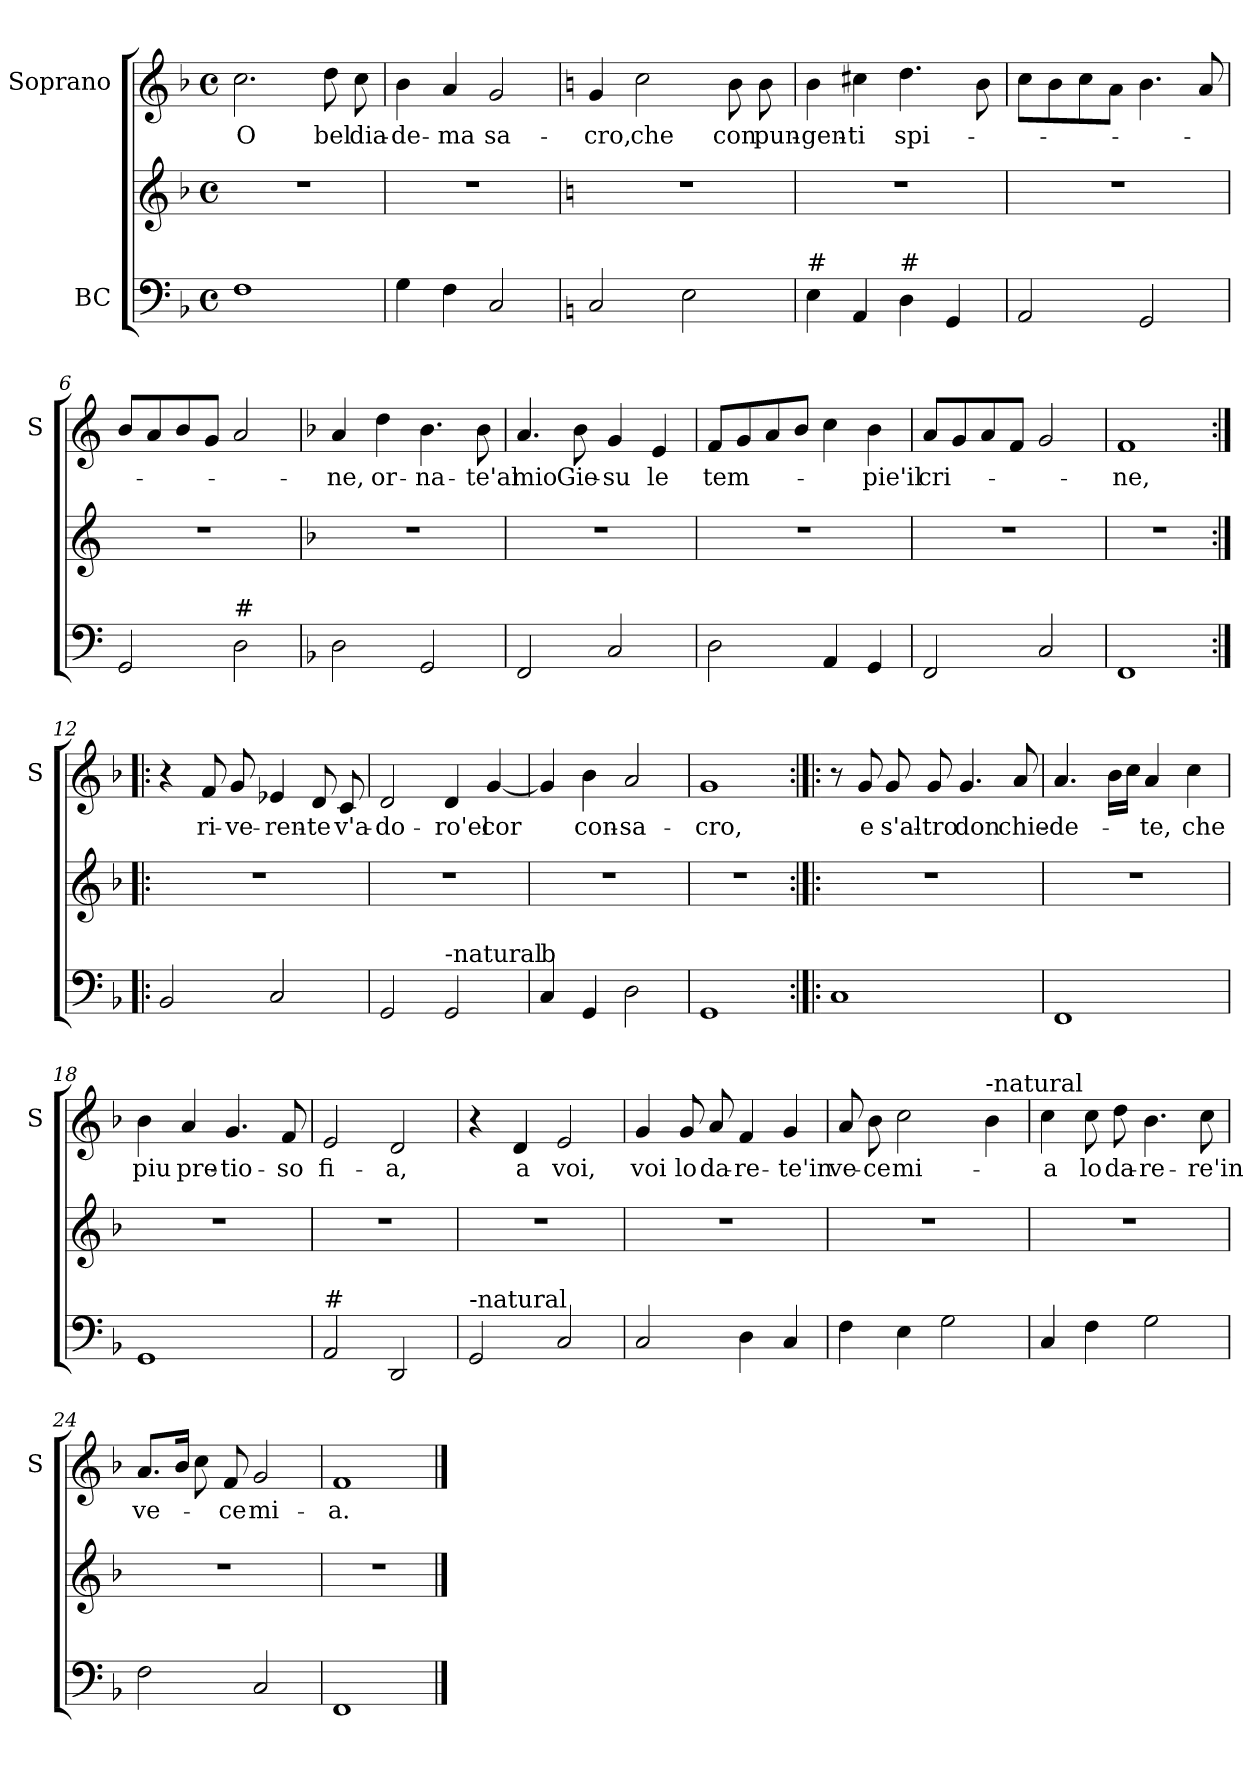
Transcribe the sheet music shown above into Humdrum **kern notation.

**kern	**kern	**kern	**text
*part2	*part2	*part1	*part1
*staff3	*staff2	*staff1	*staff1
*I"BC	*	*I"Soprano	*
*	*	*I'S	*
*clefF4	*clefG2	*clefG2	*
*k[b-]	*k[b-]	*k[b-]	*
*F:	*F:	*F:	*
*M4/4	*M4/4	*M4/4	*
*met(c)	*met(c)	*met(c)	*
=1	=1	=1	=1
!	!	!	!LO:LY:b
1F	1r	2.cc\	O
!	!	!	!LO:LY:b
.	.	8dd\	bel
!	!	!	!LO:LY:b
.	.	8cc\	dia-
=2	=2	=2	=2
!	!	!	!LO:LY:b
4G\	1r	4b-\	-de-
!	!	!	!LO:LY:b
4F\	.	4a/	-ma
!	!	!	!LO:LY:b
2C/	.	2g/	sa-
=3	=3	=3	=3
*k[]	*k[]	*k[]	*
*C:	*C:	*C:	*
!	!	!	!LO:LY:b
2C/	1r	4g/	-cro,
!	!	!	!LO:LY:b
.	.	2cc\	che
2E\	.	.	.
!	!	!	!LO:LY:b
.	.	8b\	con
!	!	!	!LO:LY:b
.	.	8b\	pun-
=4	=4	=4	=4
!LO:TX:a:t=#	!	!	!
!	!	!	!LO:LY:b
4E\	1r	4b\	-gen-
!	!	!	!LO:LY:b
4AA/	.	4cc#X\	-ti
!LO:TX:a:t=#	!	!	!
!	!	!	!LO:LY:b
4D\	.	4.dd\	spi-
4GG/	.	.	.
.	.	8b\	.
=5	=5	=5	=5
2AA/	1r	8cc\L	.
.	.	8b\	.
.	.	8cc\	.
.	.	8a\J	.
2GG/	.	4.b\	.
.	.	8a/	.
!!LO:LB:g=z
=6	=6	=6	=6
2GG/	1r	8b/L	.
.	.	8a/	.
.	.	8b/	.
.	.	8g/J	.
!LO:TX:a:t=#	!	!	!
2D\	.	2a/	.
=7	=7	=7	=7
*k[b-]	*k[b-]	*k[b-]	*
*F:	*F:	*F:	*
!	!	!	!LO:LY:b
2D\	1r	4a/	-ne,
!	!	!	!LO:LY:b
.	.	4dd\	or-
!	!	!	!LO:LY:b
2GG/	.	4.b-\	-na-
!	!	!	!LO:LY:b
.	.	8b-\	-te'al
=8	=8	=8	=8
!	!	!	!LO:LY:b
2FF/	1r	4.a/	mio
!	!	!	!LO:LY:b
.	.	8b-\	Gie-
!	!	!	!LO:LY:b
2C/	.	4g/	-su
!	!	!	!LO:LY:b
.	.	4e/	le
=9	=9	=9	=9
!	!	!	!LO:LY:b
2D\	1r	8f/L	tem-
.	.	8g/	.
.	.	8a/	.
.	.	8b-/J	.
4AA/	.	4cc\	.
!	!	!	!LO:LY:b
4GG/	.	4b-\	-pie'il
=10	=10	=10	=10
!	!	!	!LO:LY:b
2FF/	1r	8a/L	cri-
.	.	8g/	.
.	.	8a/	.
.	.	8f/J	.
2C/	.	2g/	.
!!LO:PB:g=z
=11	=11	=11	=11
!	!	!	!LO:LY:b
1FF	1r	1f	-ne,
=12:|!|:	=12:|!|:	=12:|!|:	=12:|!|:
2BB-/	1r	4r	.
!	!	!	!LO:LY:b
.	.	8f/	ri-
!	!	!	!LO:LY:b
.	.	8g/	-ve-
!	!	!	!LO:LY:b
2C/	.	4e-X/	-ren-
!	!	!	!LO:LY:b
.	.	8d/	-te
!	!	!	!LO:LY:b
.	.	8c/	v'a-
=13	=13	=13	=13
!	!	!	!LO:LY:b
2GG/	1r	2d/	-do-
!LO:TX:a:t=-natural	!	!	!
!	!	!	!LO:LY:b
2GG/	.	4d/	-ro'el
!	!	!	!LO:LY:b
.	.	[4g/	cor
=14	=14	=14	=14
!LO:TX:a:t=b	!	!	!
4C/	1r	4g/]	.
!	!	!	!LO:LY:b
4GG/	.	4b-\	con-
!	!	!	!LO:LY:b
2D\	.	2a/	-sa-
=15	=15	=15	=15
!	!	!	!LO:LY:b
1GG	1r	1g	-cro,
!!LO:LB:g=z
=16:|!|:	=16:|!|:	=16:|!|:	=16:|!|:
1C	1r	8r	.
!	!	!	!LO:LY:b
.	.	8g/	e
!	!	!	!LO:LY:b
.	.	8g/	s'al-
!	!	!	!LO:LY:b
.	.	8g/	-tro
!	!	!	!LO:LY:b
.	.	4.g/	don
!	!	!	!LO:LY:b
.	.	8a/	chie-
=17	=17	=17	=17
!	!	!	!LO:LY:b
1FF	1r	4.a/	-de-
.	.	16b-\LL	.
.	.	16cc\JJ	.
!	!	!	!LO:LY:b
.	.	4a/	-te,
!	!	!	!LO:LY:b
.	.	4cc\	che
=18	=18	=18	=18
!	!	!	!LO:LY:b
1GG	1r	4b-\	piu
!	!	!	!LO:LY:b
.	.	4a/	pre-
!	!	!	!LO:LY:b
.	.	4.g/	-tio-
!	!	!	!LO:LY:b
.	.	8f/	-so
=19	=19	=19	=19
!LO:TX:a:t=#	!	!	!
!	!	!	!LO:LY:b
2AA/	1r	2e/	fi-
!	!	!	!LO:LY:b
2DD/	.	2d/	-a,
=20	=20	=20	=20
!LO:TX:a:t=-natural	!	!	!
2GG/	1r	4r	.
!	!	!	!LO:LY:b
.	.	4d/	a
!	!	!	!LO:LY:b
2C/	.	2e/	voi,
!!LO:LB:g=z
=21	=21	=21	=21
!	!	!	!LO:LY:b
2C/	1r	4g/	voi
!	!	!	!LO:LY:b
.	.	8g/	lo
!	!	!	!LO:LY:b
.	.	8a/	da-
!	!	!	!LO:LY:b
4D\	.	4f/	-re-
!	!	!	!LO:LY:b
4C/	.	4g/	-te'in
=22	=22	=22	=22
!	!	!	!LO:LY:b
4F\	1r	8a/	ve-
!	!	!	!LO:LY:b
.	.	8b-\	-ce
!	!	!	!LO:LY:b
4E\	.	2cc\	mi-
2G\	.	.	.
!	!	!LO:TX:a:t=-natural	!
.	.	4b-\	.
=23	=23	=23	=23
!	!	!	!LO:LY:b
4C/	1r	4cc\	-a
!	!	!	!LO:LY:b
4F\	.	8cc\	lo
!	!	!	!LO:LY:b
.	.	8dd\	da-
!	!	!	!LO:LY:b
2G\	.	4.b-\	-re-
!	!	!	!LO:LY:b
.	.	8cc\	-re'in
=24	=24	=24	=24
!	!	!	!LO:LY:b
2F\	1r	8.a/L	ve-
.	.	16b-/Jk	.
.	.	8cc\	.
!	!	!	!LO:LY:b
.	.	8f/	-ce
!	!	!	!LO:LY:b
2C/	.	2g/	mi-
=25	=25	=25	=25
!	!	!	!LO:LY:b
1FF	1r	1f	-a.
==	==	==	==
*-	*-	*-	*-
